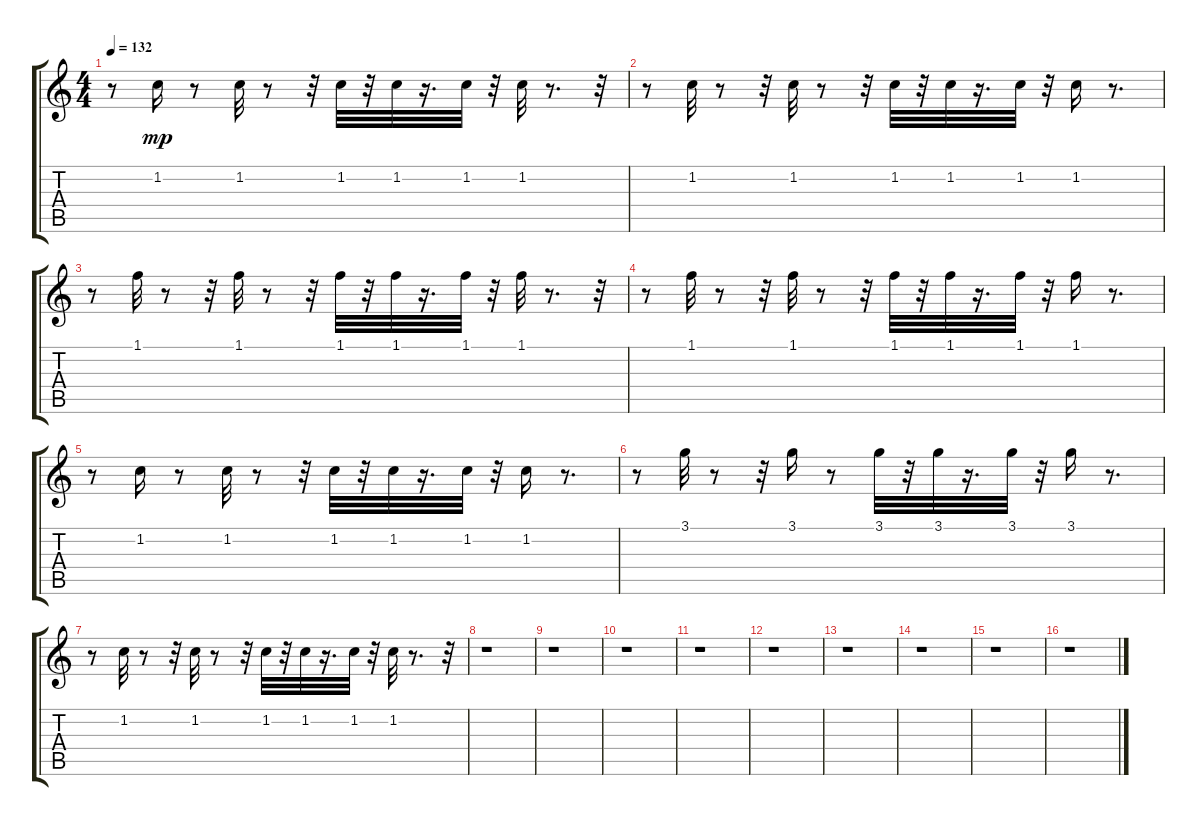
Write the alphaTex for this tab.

\track "" {instrument synthbass1}
\staff {score tabs}
\tuning (E4 B3 G3 D3 A2 E2) {hide}
\ts (4 4)
\tempo 132
\clef g2
\ks c
r.8{dy mp} 1.2.16 r.8 1.2.32 r.8 r.32 1.2.32 r.32 1.2.32 r.16{d} 1.2.32 r.32 1.2.32 r.8{d} r.32 |
r.8 1.2.32 r.8 r.32 1.2.32 r.8 r.32 1.2.32 r.32 1.2.32 r.16{d} 1.2.32 r.32 1.2.16 r.8{d} |
r.8 1.1.32 r.8 r.32 1.1.32 r.8 r.32 1.1.32 r.32 1.1.32 r.16{d} 1.1.32 r.32 1.1.32 r.8{d} r.32 |
r.8 1.1.32 r.8 r.32 1.1.32 r.8 r.32 1.1.32 r.32 1.1.32 r.16{d} 1.1.32 r.32 1.1.16 r.8{d} |
r.8 1.2.16 r.8 1.2.32 r.8 r.32 1.2.32 r.32 1.2.32 r.16{d} 1.2.32 r.32 1.2.16 r.8{d} |
r.8 3.1.32 r.8 r.32 3.1.16 r.8 3.1.32 r.32 3.1.32 r.16{d} 3.1.32 r.32 3.1.16 r.8{d} |
r.8 1.2.32 r.8 r.32 1.2.32 r.8 r.32 1.2.32 r.32 1.2.32 r.16{d} 1.2.32 r.32 1.2.32 r.8{d} r.32 |
r.1 |
r.1 |
r.1 |
r.1 |
r.1 |
r.1 |
r.1 |
r.1 |
r.1
